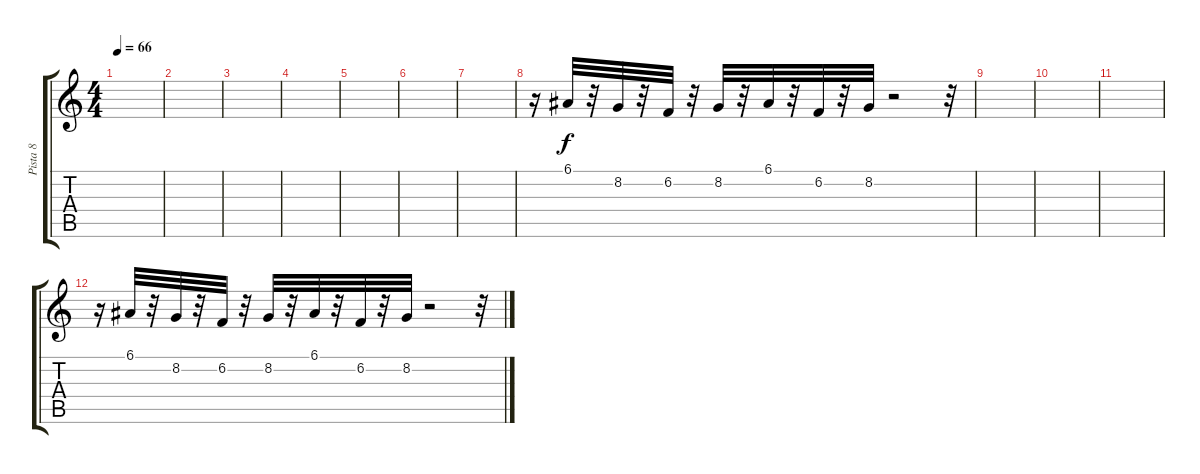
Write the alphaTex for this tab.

\track ("Pista 8" "Pista 8") {instrument vibraphone}
\staff {score tabs}
\tuning (E4 B3 G3 D3 A2 E2) {hide}
\ts (4 4)
\tempo 66
\clef g2
\ks c
|
|
|
|
|
|
|
r.16 6.1.32{dy f} r.32 8.2.32 r.32 6.2.32 r.32 8.2.32 r.32 6.1.32 r.32 6.2.32 r.32 8.2.32 r.2 r.32 |
|
|
|
r.16 6.1.32 r.32 8.2.32 r.32 6.2.32 r.32 8.2.32 r.32 6.1.32 r.32 6.2.32 r.32 8.2.32 r.2 r.32
